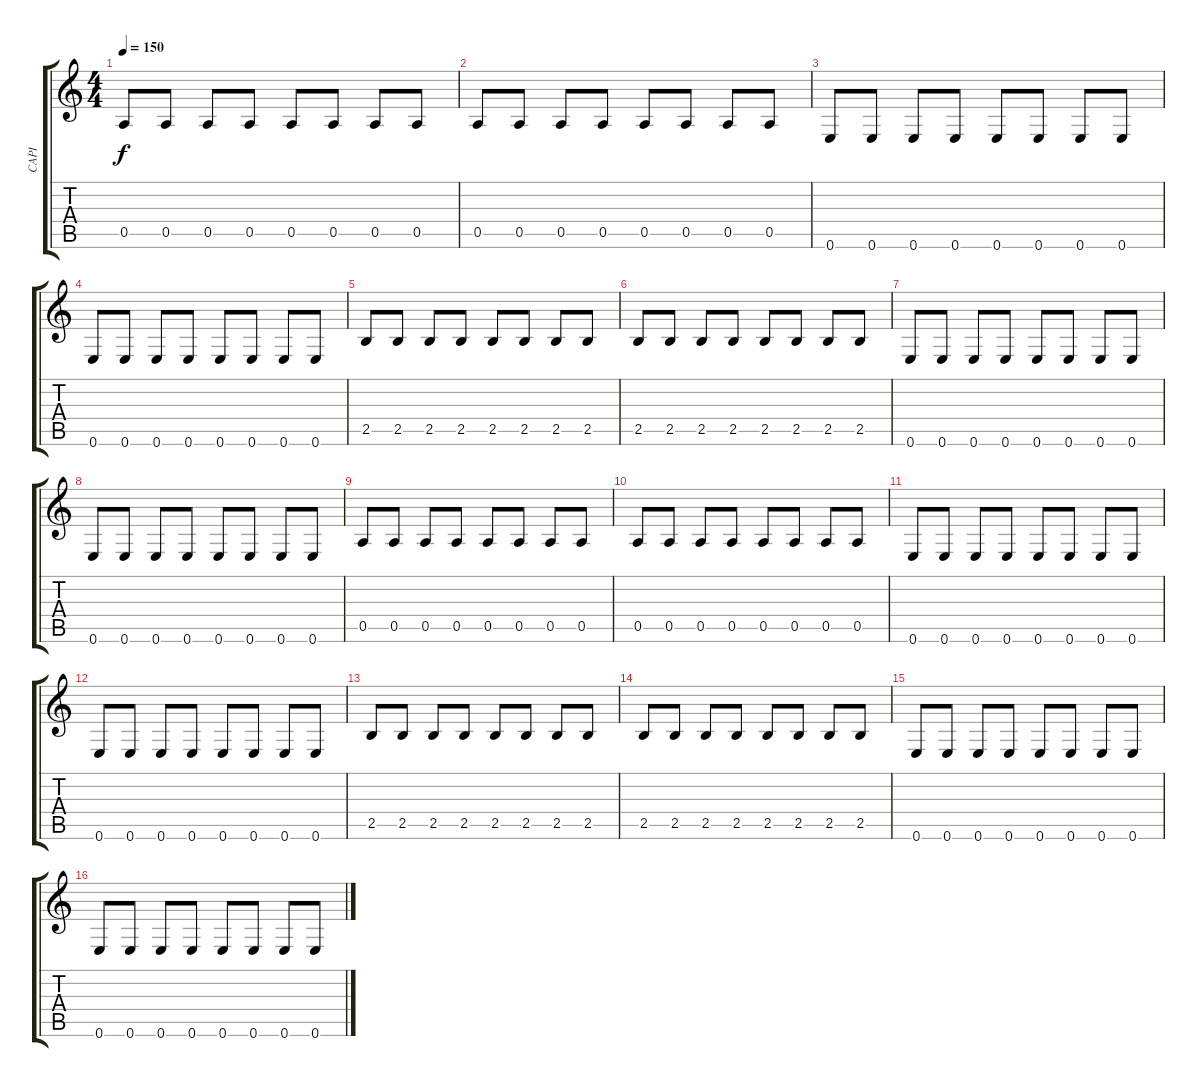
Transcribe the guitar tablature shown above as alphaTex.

\track ("CAPI" "CAPI") {instrument electricbasspick}
\staff {score tabs}
\tuning (E4 B3 G3 D3 A2 E2) {hide}
\ts (4 4)
\tempo 150
\clef g2
\ks c
0.5.8{dy f} 0.5.8 0.5.8 0.5.8 0.5.8 0.5.8 0.5.8 0.5.8 |
0.5.8 0.5.8 0.5.8 0.5.8 0.5.8 0.5.8 0.5.8 0.5.8 |
0.6.8 0.6.8 0.6.8 0.6.8 0.6.8 0.6.8 0.6.8 0.6.8 |
0.6.8 0.6.8 0.6.8 0.6.8 0.6.8 0.6.8 0.6.8 0.6.8 |
2.5.8 2.5.8 2.5.8 2.5.8 2.5.8 2.5.8 2.5.8 2.5.8 |
2.5.8 2.5.8 2.5.8 2.5.8 2.5.8 2.5.8 2.5.8 2.5.8 |
0.6.8 0.6.8 0.6.8 0.6.8 0.6.8 0.6.8 0.6.8 0.6.8 |
0.6.8 0.6.8 0.6.8 0.6.8 0.6.8 0.6.8 0.6.8 0.6.8 |
0.5.8 0.5.8 0.5.8 0.5.8 0.5.8 0.5.8 0.5.8 0.5.8 |
0.5.8 0.5.8 0.5.8 0.5.8 0.5.8 0.5.8 0.5.8 0.5.8 |
0.6.8 0.6.8 0.6.8 0.6.8 0.6.8 0.6.8 0.6.8 0.6.8 |
0.6.8 0.6.8 0.6.8 0.6.8 0.6.8 0.6.8 0.6.8 0.6.8 |
2.5.8 2.5.8 2.5.8 2.5.8 2.5.8 2.5.8 2.5.8 2.5.8 |
2.5.8 2.5.8 2.5.8 2.5.8 2.5.8 2.5.8 2.5.8 2.5.8 |
0.6.8 0.6.8 0.6.8 0.6.8 0.6.8 0.6.8 0.6.8 0.6.8 |
0.6.8 0.6.8 0.6.8 0.6.8 0.6.8 0.6.8 0.6.8 0.6.8
